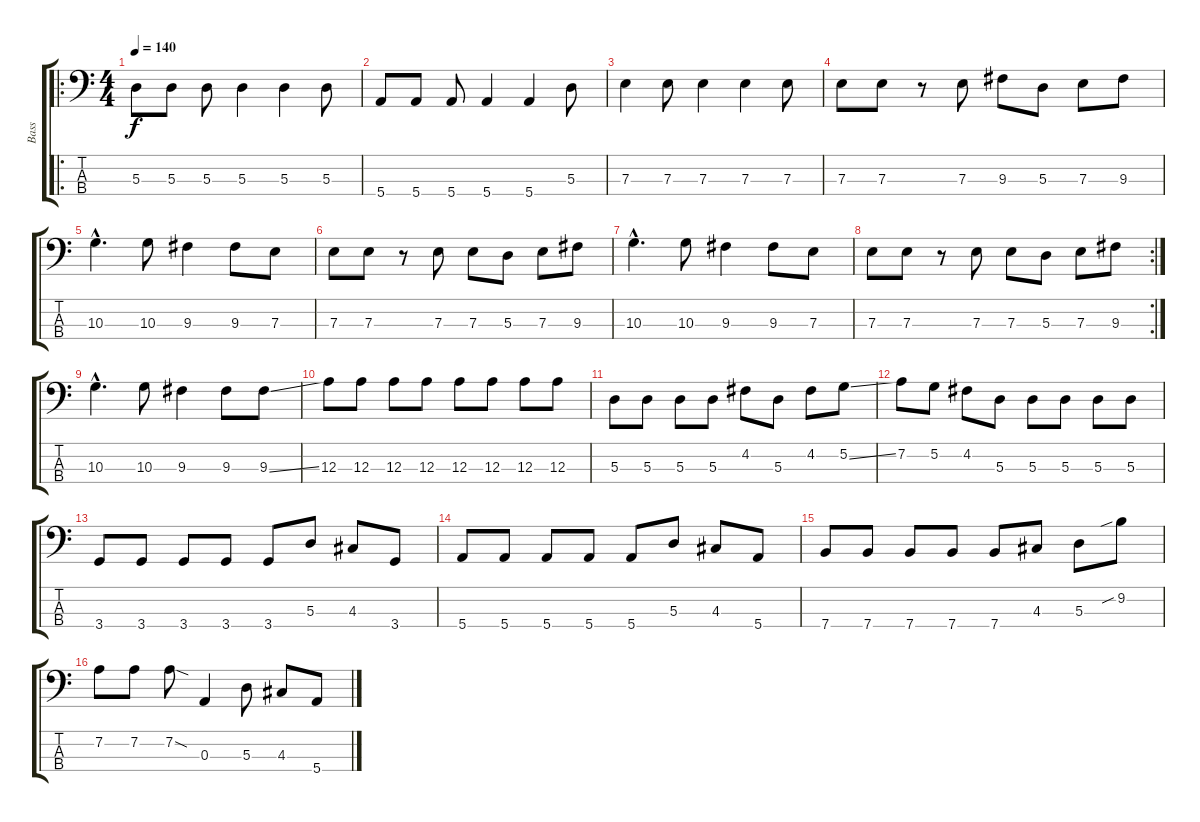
\track ("Bass" "Bass") {instrument electricbasspick}
\staff {score tabs}
\tuning (G2 D2 A1 E1) {hide}
\ro
\ts (4 4)
\tempo 140
\clef f4
\ks c
5.3.8{dy f} 5.3.8 5.3.8 5.3.4 5.3.4 5.3.8 |
5.4.8 5.4.8 5.4.8 5.4.4 5.4.4 5.3.8 |
7.3.4 7.3.8 7.3.4 7.3.4 7.3.8 |
7.3.8 7.3.8 r.8 7.3.8 9.3.8 5.3.8 7.3.8 9.3.8 |
10.3{hac}.4{d} 10.3.8 9.3.4 9.3.8 7.3.8 |
7.3.8 7.3.8 r.8 7.3.8 7.3.8 5.3.8 7.3.8 9.3.8 |
10.3{hac}.4{d} 10.3.8 9.3.4 9.3.8 7.3.8 |
\rc 2
7.3.8 7.3.8 r.8 7.3.8 7.3.8 5.3.8 7.3.8 9.3.8 |
10.3{hac}.4{d} 10.3.8 9.3.4 9.3.8 9.3{ss}.8 |
12.3.8 12.3.8 12.3.8 12.3.8 12.3.8 12.3.8 12.3.8 12.3.8 |
5.3.8 5.3.8 5.3.8 5.3.8 4.2.8 5.3.8 4.2.8 5.2{ss}.8 |
7.2.8 5.2.8 4.2.8 5.3.8 5.3.8 5.3.8 5.3.8 5.3.8 |
3.4.8 3.4.8 3.4.8 3.4.8 3.4.8 5.3.8 4.3.8 3.4.8 |
5.4.8 5.4.8 5.4.8 5.4.8 5.4.8 5.3.8 4.3.8 5.4.8 |
7.4.8 7.4.8 7.4.8 7.4.8 7.4.8 4.3.8 5.3.8 9.2{sib}.8 |
7.2.8 7.2.8 7.2{sod}.8 0.3.4 5.3.8 4.3.8 5.4.8
